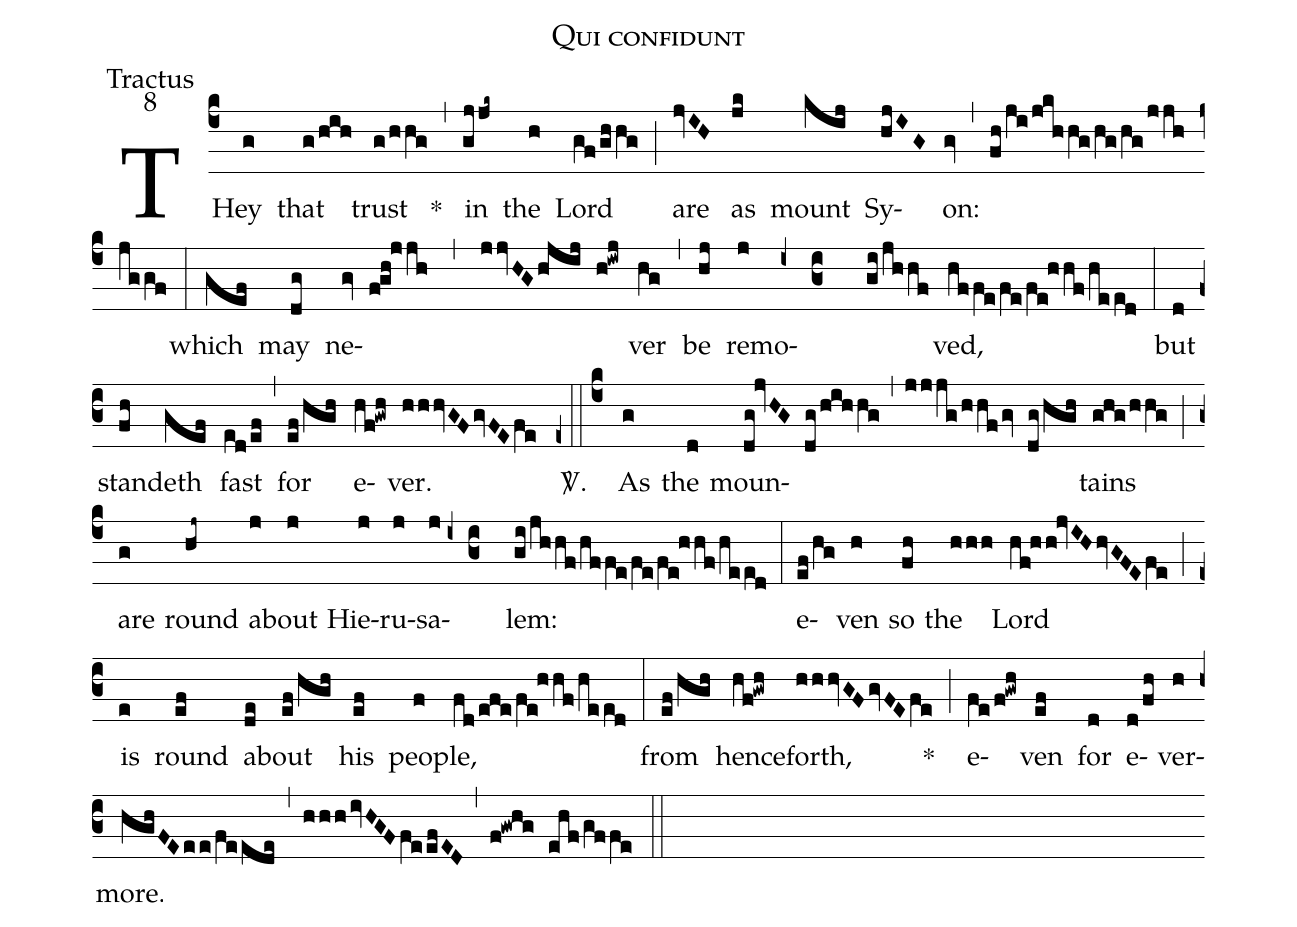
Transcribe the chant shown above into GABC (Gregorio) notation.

name:Qui confidunt;
office-part:Tractus;
mode:8;
%%
(c4) THey(g) that(g/hih) trust(g/hhg) *(,) in(gjjk~) the(h) Lord(gf/ghhg) (;) are(jvIH) as(jk) mount(kij) Sy(hjIG)on:(gv) (,) (fh/ji/jkhhg/hg/hg/jjh/jggf) (:) which(gef) may(dg) ne(gv f!gh!jjh,jjvHG/hjij h!iwj)ver(hg) (,) be(hj) re(j)mo(z0c3gi/jhhf)ved,(hffe/fe/fe!hhf/heed) (:) but(d) stan(fh)deth(gef) fast(ed/ef) (,) for(ef/hgh) e(hf!gwh)ver.(hhhvGF/gvFEfe) <sp>V/</sp>.(z0::c4) As(g) the(d) moun(dg!jvHG dg/hihhg,jjjg/hhf/gv dg/hgh)tains(ghg/hhg) (;) are(g) round(hj~) a(j)bout(j) Hie(j)ru(j)sa(jz0c3)lem:(gi/jhhf/hffe/fe/fe!hhf/heed) (:) e(ef/hg)ven(h) so(fh) the(hhh) Lord(hf!hh!jvIH/hvGFEfe) (;) is(e) round(ef) a(de)bout(ef/hgh) his(ef) peo(f)ple,(fd/efe/fe!hhf/heed) (:) from(ef/hgh) hence(hf!gwh)forth,(hhhvGF/gvFEfe) *(;) e(fe/f!gwh)ven(ef) for(d) e(d/fh)ver(h)more.(hghFEee/feede) (,) (hhh/ivHGF/feefED) (,) (f!gwhg ehf/gffe) (::)
